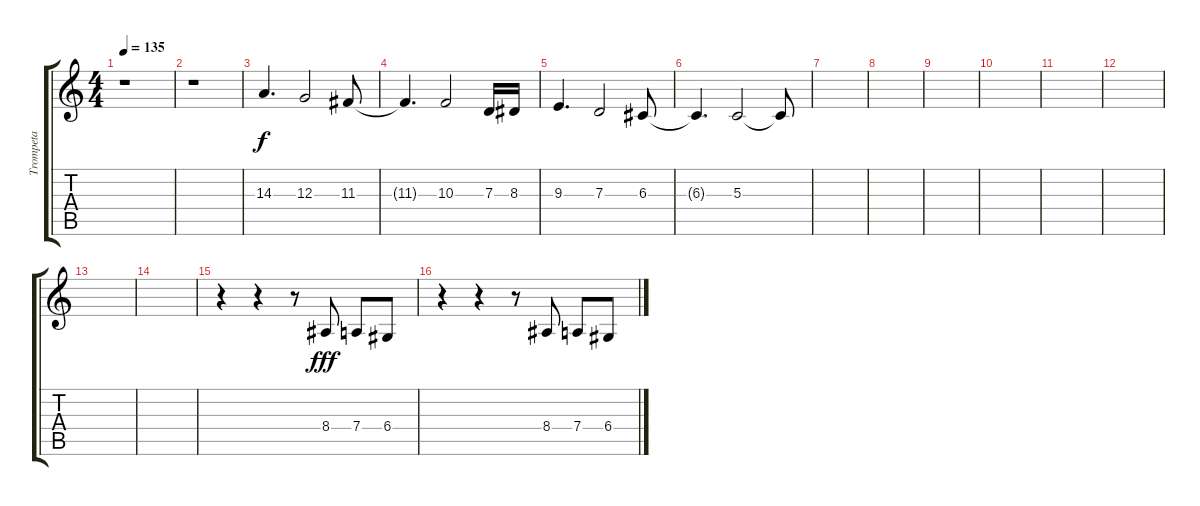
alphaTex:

\track ("Trompeta" "Trompeta") {instrument trumpet}
\staff {score tabs}
\tuning (E4 B3 G3 D3 A2 E2) {hide}
\ts (4 4)
\tempo 135
\clef g2
\ks c
r.1{dy f} |
r.1 |
14.3.4{d} 12.3.2 11.3.8 |
11.3{t}.4{d} 10.3.2 7.3.16 8.3.16 |
9.3.4{d} 7.3.2 6.3.8 |
6.3{t}.4{d} 5.3.2 5.3{t}.8 |
|
|
|
|
|
|
|
|
r.4 r.4 r.8 8.4.8{dy fff} 7.4.8 6.4.8 |
r.4 r.4 r.8 8.4.8 7.4.8 6.4.8
